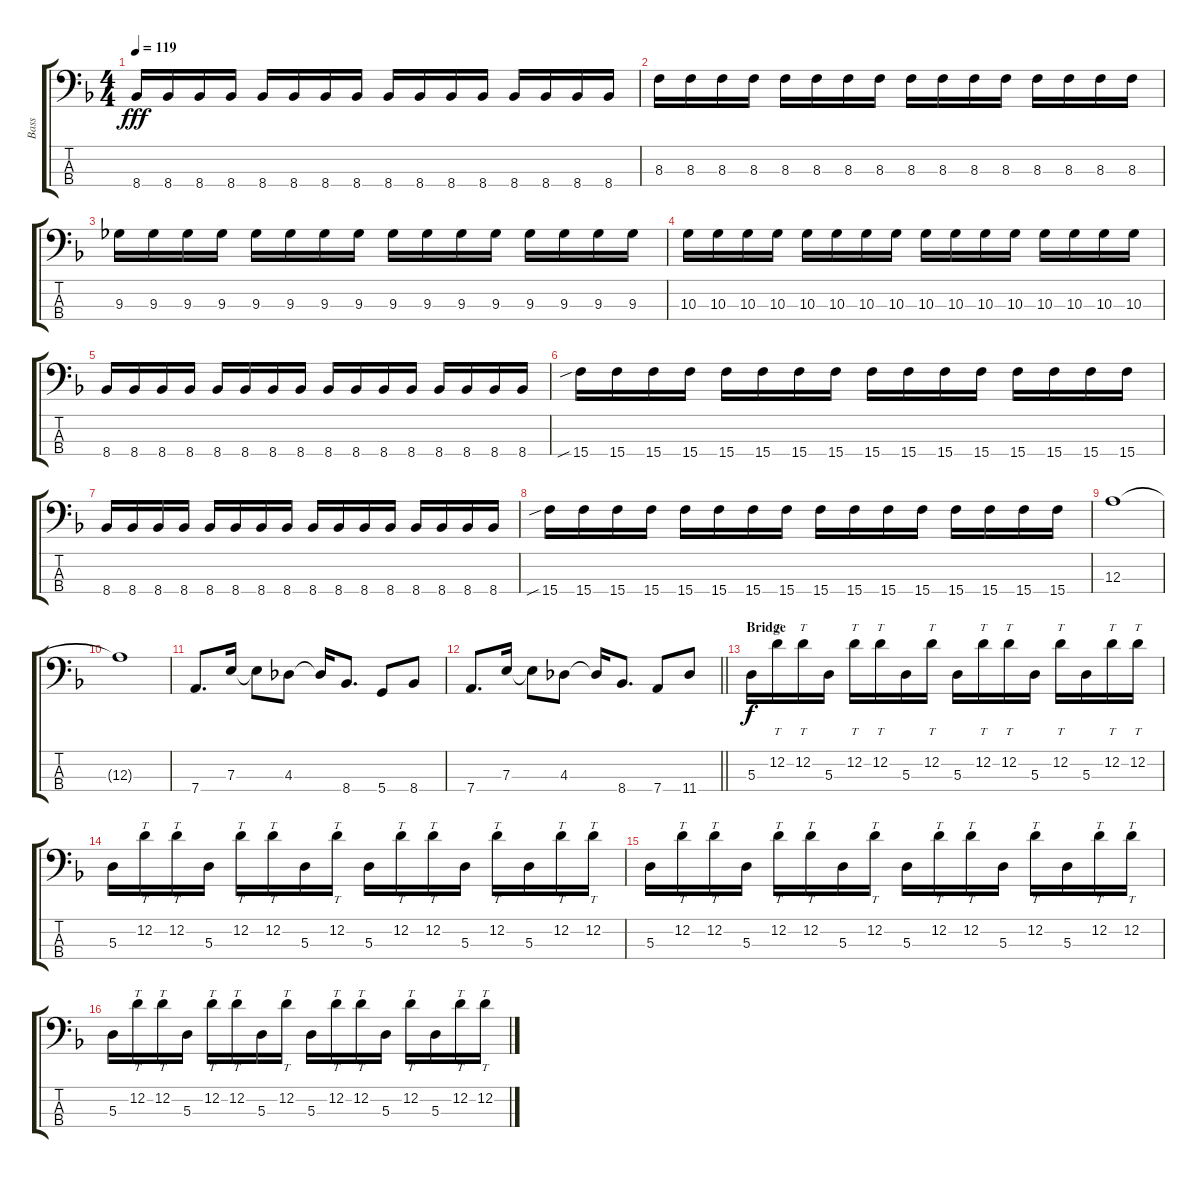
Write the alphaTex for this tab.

\track ("Bass" "Bass") {instrument electricbassfinger}
\staff {score tabs}
\tuning (G2 D2 A1 D1) {hide}
\ts (4 4)
\tempo 119
\clef f4
\ks dminor
8.4.16{dy fff} 8.4.16 8.4.16 8.4.16 8.4.16 8.4.16 8.4.16 8.4.16 8.4.16 8.4.16 8.4.16 8.4.16 8.4.16 8.4.16 8.4.16 8.4.16 |
8.3.16 8.3.16 8.3.16 8.3.16 8.3.16 8.3.16 8.3.16 8.3.16 8.3.16 8.3.16 8.3.16 8.3.16 8.3.16 8.3.16 8.3.16 8.3.16 |
9.3.16 9.3.16 9.3.16 9.3.16 9.3.16 9.3.16 9.3.16 9.3.16 9.3.16 9.3.16 9.3.16 9.3.16 9.3.16 9.3.16 9.3.16 9.3.16 |
10.3.16 10.3.16 10.3.16 10.3.16 10.3.16 10.3.16 10.3.16 10.3.16 10.3.16 10.3.16 10.3.16 10.3.16 10.3.16 10.3.16 10.3.16 10.3.16 |
8.4.16 8.4.16 8.4.16 8.4.16 8.4.16 8.4.16 8.4.16 8.4.16 8.4.16 8.4.16 8.4.16 8.4.16 8.4.16 8.4.16 8.4.16 8.4.16 |
15.4{sib}.16 15.4.16 15.4.16 15.4.16 15.4.16 15.4.16 15.4.16 15.4.16 15.4.16 15.4.16 15.4.16 15.4.16 15.4.16 15.4.16 15.4.16 15.4.16 |
8.4.16 8.4.16 8.4.16 8.4.16 8.4.16 8.4.16 8.4.16 8.4.16 8.4.16 8.4.16 8.4.16 8.4.16 8.4.16 8.4.16 8.4.16 8.4.16 |
15.4{sib}.16 15.4.16 15.4.16 15.4.16 15.4.16 15.4.16 15.4.16 15.4.16 15.4.16 15.4.16 15.4.16 15.4.16 15.4.16 15.4.16 15.4.16 15.4.16 |
12.3.1 |
12.3{t}.1 |
7.4.8{d} 7.3.16 7.3{t}.8 4.3.8 4.3{t}.16 8.4.8{d} 5.4.8 8.4.8 |
\barLineRight lightlight
7.4.8{d} 7.3.16 7.3{t}.8 4.3.8 4.3{t}.16 8.4.8{d} 7.4.8 11.4.8 |
\section ("" "Bridge")
5.3.16{dy f} 12.2.16{tt} 12.2.16{tt} 5.3.16 12.2.16{tt} 12.2.16{tt} 5.3.16 12.2.16{tt} 5.3.16 12.2.16{tt} 12.2.16{tt} 5.3.16 12.2.16{tt} 5.3.16 12.2.16{tt} 12.2.16{tt} |
5.3.16 12.2.16{tt} 12.2.16{tt} 5.3.16 12.2.16{tt} 12.2.16{tt} 5.3.16 12.2.16{tt} 5.3.16 12.2.16{tt} 12.2.16{tt} 5.3.16 12.2.16{tt} 5.3.16 12.2.16{tt} 12.2.16{tt} |
5.3.16 12.2.16{tt} 12.2.16{tt} 5.3.16 12.2.16{tt} 12.2.16{tt} 5.3.16 12.2.16{tt} 5.3.16 12.2.16{tt} 12.2.16{tt} 5.3.16 12.2.16{tt} 5.3.16 12.2.16{tt} 12.2.16{tt} |
5.3.16 12.2.16{tt} 12.2.16{tt} 5.3.16 12.2.16{tt} 12.2.16{tt} 5.3.16 12.2.16{tt} 5.3.16 12.2.16{tt} 12.2.16{tt} 5.3.16 12.2.16{tt} 5.3.16 12.2.16{tt} 12.2.16{tt}
